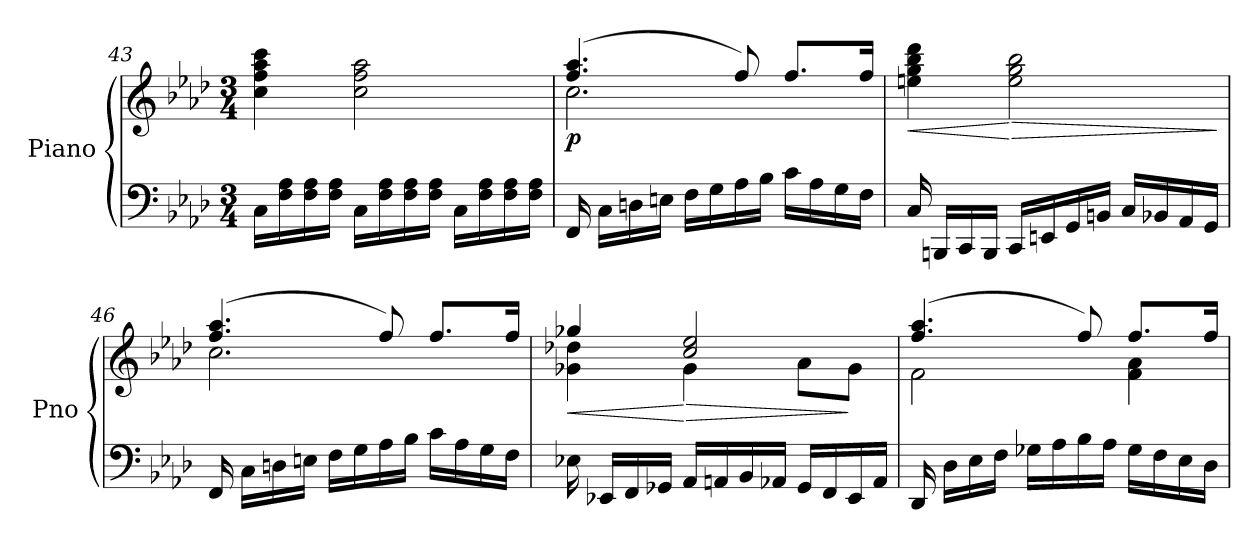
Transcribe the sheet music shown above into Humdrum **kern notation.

**kern	**kern	**dynam
*part1	*part1	*part1
*staff2	*staff1	*staff1/2
*I"Piano	*	*
*I'Pno	*	*
*clefF4	*clefG2	*
*k[b-e-a-d-]	*k[b-e-a-d-]	*
*A-:	*A-:	*
*M3/4	*M3/4	*
=43	=43	=43
16C\LL	4cc\ 4ff\ 4aa-\ 4ccc\	.
16F\ 16A-\	.	.
16F\ 16A-\	.	.
16F\ 16A-\JJ	.	.
16C\LL	2cc\ 2ff\ 2aa-\	.
16F\ 16A-\	.	.
16F\ 16A-\	.	.
16F\ 16A-\JJ	.	.
16C\LL	.	.
16F\ 16A-\	.	.
16F\ 16A-\	.	.
16F\ 16A-\JJ	.	.
!!LO:LB:g=z
=44	=44	=44
*	*^	*
!	!	!	!LO:DY:b
16FF/	(>4.ff/ 4.aa-/	2.cc\	p
16C\LL	.	.	.
16Dn\	.	.	.
16En\JJ	.	.	.
16F\LL	.	.	.
16G\	.	.	.
16A-\	8ff/)	.	.
16B-\JJ	.	.	.
16c\LL	8.ff/L	.	.
16A-\	.	.	.
16G\	.	.	.
16F\JJ	16ff/Jk	.	.
*	*v	*v	*
=45	=45	=45
!	!	!LO:HP:b
16C/	4een\ 4gg\ 4bb-\ 4ddd-\	<
16BBBn/LL	.	.
16CC/	.	.
16BBB/JJ	.	.
!	!	!LO:HP:n=1:b
16CC/LL	2ee\ 2gg\ 2bb-\	[ >
16EEn/	.	.
16GG/	.	.
16BBn/JJ	.	.
16C/LL	.	.
16BB-X/	.	.
16AA-/	.	.
16GG/JJ	.	.
.	.	]
=46	=46	=46
*	*^	*
16FF/	(>4.ff/ 4.aa-/	2.cc\	.
16C\LL	.	.	.
16Dn\	.	.	.
16En\JJ	.	.	.
16F\LL	.	.	.
16G\	.	.	.
16A-\	8ff/)	.	.
16B-\JJ	.	.	.
16c\LL	8.ff/L	.	.
16A-\	.	.	.
16G\	.	.	.
16F\JJ	16ff/Jk	.	.
!!LO:LB:g=z	!!
=47	=47	=47	=47
!	!	!	!LO:HP:b
16E-X\	4gg-X/	4g-X\ 4dd-X\	<
16EE-X/LL	.	.	.
16FF/	.	.	.
16GG-X/JJ	.	.	.
!	!	!	!LO:HP:n=1:b
16AA-/LL	2cc/ 2ee-/	4g-\	[ >
16AAn/	.	.	.
16BB-/	.	.	.
16AA-X/JJ	.	.	.
16GG-/LL	.	8a-\L	.
16FF/	.	.	.
16EE-/	.	8g-\J	]
16AA-/JJ	.	.	.
=48	=48	=48	=48
16DD-/	(>4.ff/ 4.aa-/	2f\	.
16D-\LL	.	.	.
16E-\	.	.	.
16F\JJ	.	.	.
16G-X\LL	.	.	.
16A-\	.	.	.
16B-\	8ff/)	.	.
16A-\JJ	.	.	.
16G-\LL	8.ff/L	4f\ 4a-\	.
16F\	.	.	.
16E-\	.	.	.
16D-\JJ	16ff/Jk	.	.
*	*v	*v	*
=	=	=
*-	*-	*-
